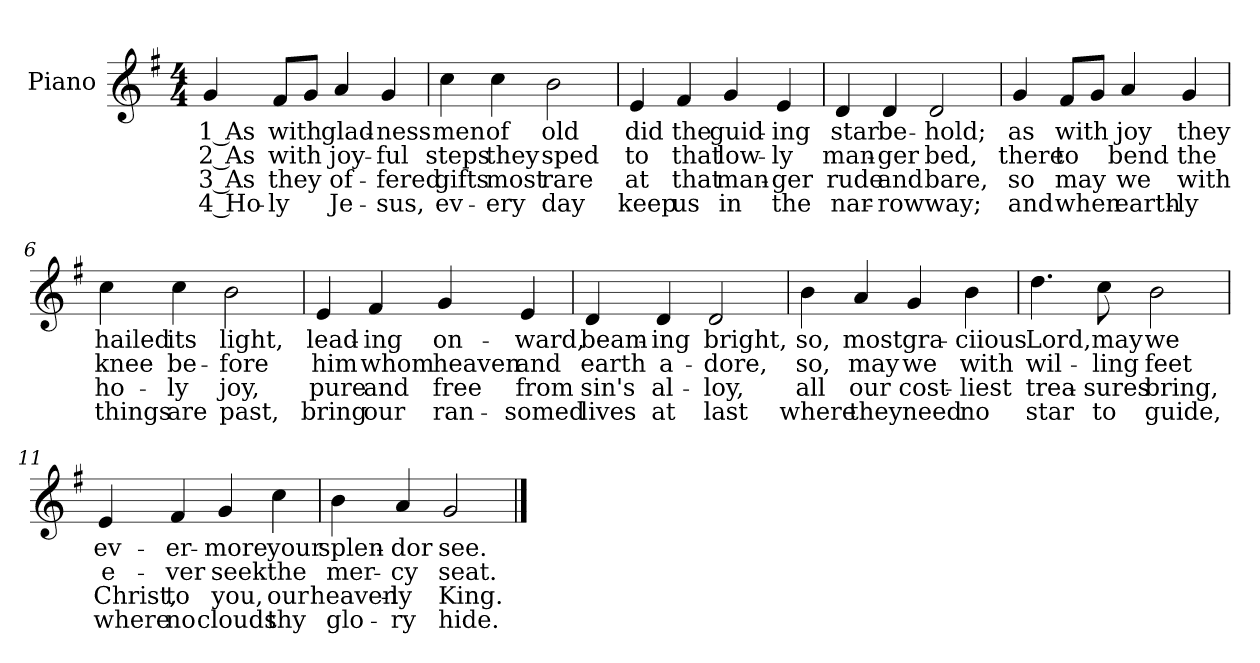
**kern	**text	**text	**text	**text
*part1	*part1	*part1	*part1	*part1
*staff1	*staff1	*staff1	*staff1	*staff1
*I"Piano	*	*	*	*
*I'Pno.	*	*	*	*
!!LO:PB:g=z
*clefG2	*	*	*	*
*k[f#]	*	*	*	*
*G:	*	*	*	*
*M4/4	*	*	*	*
=1	=1	=1	=1	=1
!	!LO:LY:b:color=#000000	!LO:LY:b:color=#000000	!LO:LY:b:color=#000000	!LO:LY:b:color=#000000
4gi/	1 As	2 As	3 As	4 Ho-
!	!LO:LY:b:color=#000000	!LO:LY:b:color=#000000	!LO:LY:b:color=#000000	!LO:LY:b:color=#000000
8f#i/L	with	with	-they	ly
8gi/J	.	.	.	.
!	!LO:LY:b:color=#000000	!LO:LY:b:color=#000000	!LO:LY:b:color=#000000	!LO:LY:b:color=#000000
4ai/	glad-	joy-	of-	-Je-
!	!LO:LY:b:color=#000000	!LO:LY:b:color=#000000	!LO:LY:b:color=#000000	!LO:LY:b:color=#000000
4gi/	-ness	-ful	-fered	sus,
=2	=2	=2	=2	=2
!	!LO:LY:b:color=#000000	!LO:LY:b:color=#000000	!LO:LY:b:color=#000000	!LO:LY:b:color=#000000
4cci\	men	steps	gifts	ev-
!	!LO:LY:b:color=#000000	!LO:LY:b:color=#000000	!LO:LY:b:color=#000000	!LO:LY:b:color=#000000
4cci\	of	they	-most	ery
!	!LO:LY:b:color=#000000	!LO:LY:b:color=#000000	!LO:LY:b:color=#000000	!LO:LY:b:color=#000000
2bi\	old	sped	rare	day
=3	=3	=3	=3	=3
!	!LO:LY:b:color=#000000	!LO:LY:b:color=#000000	!LO:LY:b:color=#000000	!LO:LY:b:color=#000000
4ei/	did	to	at	keep
!	!LO:LY:b:color=#000000	!LO:LY:b:color=#000000	!LO:LY:b:color=#000000	!LO:LY:b:color=#000000
4f#i/	the	that	that	us
!	!LO:LY:b:color=#000000	!LO:LY:b:color=#000000	!LO:LY:b:color=#000000	!LO:LY:b:color=#000000
4gi/	guid-	low-	man-	-in
!	!LO:LY:b:color=#000000	!LO:LY:b:color=#000000	!LO:LY:b:color=#000000	!LO:LY:b:color=#000000
4ei/	-ing	-ly	ger	the
!!LO:LB:g=z
=4	=4	=4	=4	=4
!	!LO:LY:b:color=#000000	!LO:LY:b:color=#000000	!LO:LY:b:color=#000000	!LO:LY:b:color=#000000
4di/	star	man-	rude	nar-
!	!LO:LY:b:color=#000000	!LO:LY:b:color=#000000	!LO:LY:b:color=#000000	!LO:LY:b:color=#000000
4di/	be-	-ger	-and	row
!	!LO:LY:b:color=#000000	!LO:LY:b:color=#000000	!LO:LY:b:color=#000000	!LO:LY:b:color=#000000
2di/	-hold;	bed,	bare,	way;
=5	=5	=5	=5	=5
!	!LO:LY:b:color=#000000	!LO:LY:b:color=#000000	!LO:LY:b:color=#000000	!LO:LY:b:color=#000000
4gi/	as	there	so	and
!	!LO:LY:b:color=#000000	!LO:LY:b:color=#000000	!LO:LY:b:color=#000000	!LO:LY:b:color=#000000
8f#i/L	with	to	may	when
8gi/J	.	.	.	.
!	!LO:LY:b:color=#000000	!LO:LY:b:color=#000000	!LO:LY:b:color=#000000	!LO:LY:b:color=#000000
4ai/	joy	bend	we	earth-
!	!LO:LY:b:color=#000000	!LO:LY:b:color=#000000	!LO:LY:b:color=#000000	!LO:LY:b:color=#000000
4gi/	they	the	-with	ly
=6	=6	=6	=6	=6
!	!LO:LY:b:color=#000000	!LO:LY:b:color=#000000	!LO:LY:b:color=#000000	!LO:LY:b:color=#000000
4cci\	hailed	knee	ho-	-things
!	!LO:LY:b:color=#000000	!LO:LY:b:color=#000000	!LO:LY:b:color=#000000	!LO:LY:b:color=#000000
4cci\	its	be-	ly	are
!	!LO:LY:b:color=#000000	!LO:LY:b:color=#000000	!LO:LY:b:color=#000000	!LO:LY:b:color=#000000
2bi\	light,	-fore	joy,	past,
!!LO:LB:g=z
=7	=7	=7	=7	=7
!	!LO:LY:b:color=#000000	!LO:LY:b:color=#000000	!LO:LY:b:color=#000000	!LO:LY:b:color=#000000
4ei/	lead-	him	pure	bring
!	!LO:LY:b:color=#000000	!LO:LY:b:color=#000000	!LO:LY:b:color=#000000	!LO:LY:b:color=#000000
4f#i/	-ing	whom	and	our
!	!LO:LY:b:color=#000000	!LO:LY:b:color=#000000	!LO:LY:b:color=#000000	!LO:LY:b:color=#000000
4gi/	on-	heaven	free	ran-
!	!LO:LY:b:color=#000000	!LO:LY:b:color=#000000	!LO:LY:b:color=#000000	!LO:LY:b:color=#000000
4ei/	-ward,	and	-from	somed
=8	=8	=8	=8	=8
!	!LO:LY:b:color=#000000	!LO:LY:b:color=#000000	!LO:LY:b:color=#000000	!LO:LY:b:color=#000000
4di/	beam-	earth	sin's	lives
!	!LO:LY:b:color=#000000	!LO:LY:b:color=#000000	!LO:LY:b:color=#000000	!LO:LY:b:color=#000000
4di/	-ing	a-	al-	-at
!	!LO:LY:b:color=#000000	!LO:LY:b:color=#000000	!LO:LY:b:color=#000000	!LO:LY:b:color=#000000
2di/	bright,	-dore,	loy,	last
=9	=9	=9	=9	=9
!	!LO:LY:b:color=#000000	!LO:LY:b:color=#000000	!LO:LY:b:color=#000000	!LO:LY:b:color=#000000
4bi\	so,	so,	all	where
!	!LO:LY:b:color=#000000	!LO:LY:b:color=#000000	!LO:LY:b:color=#000000	!LO:LY:b:color=#000000
4ai/	most	may	our	they
!	!LO:LY:b:color=#000000	!LO:LY:b:color=#000000	!LO:LY:b:color=#000000	!LO:LY:b:color=#000000
4gi/	gra-	we	cost-	-need
!	!LO:LY:b:color=#000000	!LO:LY:b:color=#000000	!LO:LY:b:color=#000000	!LO:LY:b:color=#000000
4bi\	-ciious	with	liest	no
!!LO:LB:g=z
=10	=10	=10	=10	=10
!	!LO:LY:b:color=#000000	!LO:LY:b:color=#000000	!LO:LY:b:color=#000000	!LO:LY:b:color=#000000
4.ddi\	Lord,	wil-	trea-	-star
!	!LO:LY:b:color=#000000	!LO:LY:b:color=#000000	!LO:LY:b:color=#000000	!LO:LY:b:color=#000000
8cci\L	may	-ling	sures	to
!	!LO:LY:b:color=#000000	!LO:LY:b:color=#000000	!LO:LY:b:color=#000000	!LO:LY:b:color=#000000
2bi\	we	feet	bring,	guide,
=11	=11	=11	=11	=11
!	!LO:LY:b:color=#000000	!LO:LY:b:color=#000000	!LO:LY:b:color=#000000	!LO:LY:b:color=#000000
4ei/	ev-	e-	Christ,	where
!	!LO:LY:b:color=#000000	!LO:LY:b:color=#000000	!LO:LY:b:color=#000000	!LO:LY:b:color=#000000
4f#i/	-er-	-ver	to	no
!	!LO:LY:b:color=#000000	!LO:LY:b:color=#000000	!LO:LY:b:color=#000000	!LO:LY:b:color=#000000
4gi/	-more	seek	you,	clouds
!	!LO:LY:b:color=#000000	!LO:LY:b:color=#000000	!LO:LY:b:color=#000000	!LO:LY:b:color=#000000
4cci\	your	the	our	thy
=12	=12	=12	=12	=12
!	!LO:LY:b:color=#000000	!LO:LY:b:color=#000000	!LO:LY:b:color=#000000	!LO:LY:b:color=#000000
4bi\	splen-	mer-	heaven-	-glo-
!	!LO:LY:b:color=#000000	!LO:LY:b:color=#000000	!LO:LY:b:color=#000000	!LO:LY:b:color=#000000
4ai/	-dor	-cy	-ly	ry
!	!LO:LY:b:color=#000000	!LO:LY:b:color=#000000	!LO:LY:b:color=#000000	!LO:LY:b:color=#000000
2gi/	see.	seat.	King.	hide.
==	==	==	==	==
*-	*-	*-	*-	*-
